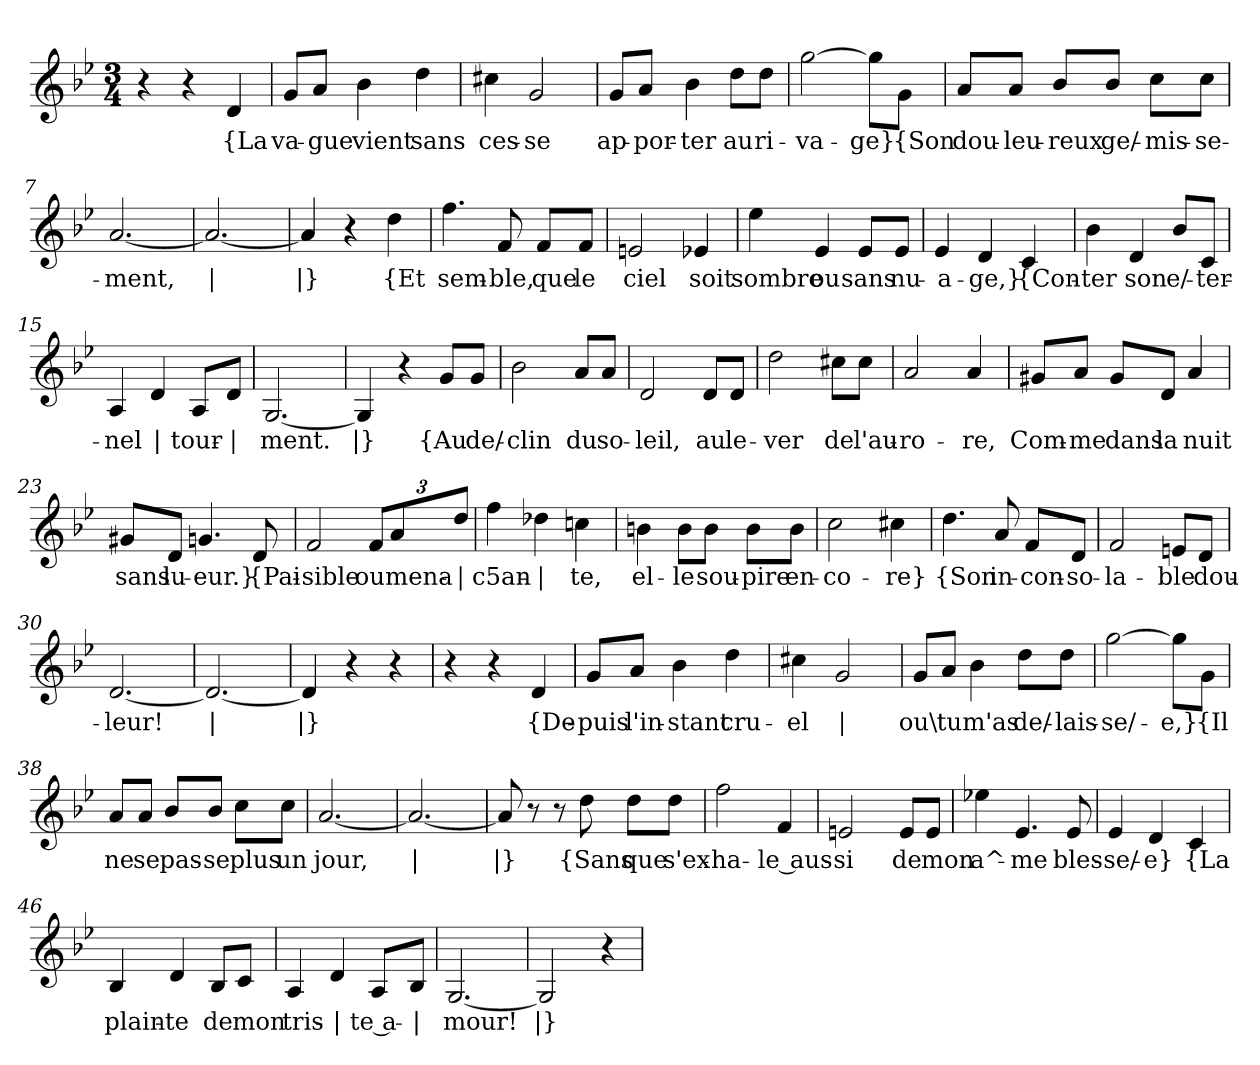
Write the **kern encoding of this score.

**kern	**text
*part1	*part1
*staff1	*staff1
*clefG2	*
*k[b-e-]	*
*M3/4	*
=1	=1
4r	.
4r	.
!	!LO:LY:b
4d/	{La
=2	=2
!	!LO:LY:b
8g/L	va-
!	!LO:LY:b
8a/J	-gue
!	!LO:LY:b
4b-\	vient
!	!LO:LY:b
4dd\	sans
=3	=3
!	!LO:LY:b
4cc#X\	ces-
!	!LO:LY:b
2g/	-se
=4	=4
!	!LO:LY:b
8g/L	ap-
!	!LO:LY:b
8a/J	-por-
!	!LO:LY:b
4b-\	-ter
!	!LO:LY:b
8dd\L	au
!	!LO:LY:b
8dd\J	ri-
=5	=5
!	!LO:LY:b
[2gg\	-va-
!	!LO:LY:b
8gg\L]	-ge}
!	!LO:LY:b
8g\J	{Son
!!LO:LB:g=z
=6	=6
!	!LO:LY:b
8a/L	dou-
!	!LO:LY:b
8a/J	-leu-
!	!LO:LY:b
8b-/L	-reux
!	!LO:LY:b
8b-/J	ge/-
!	!LO:LY:b
8cc\L	-mis-
!	!LO:LY:b
8cc\J	-se-
=7	=7
!	!LO:LY:b
[2.a/	-ment,
=8	=8
!	!LO:LY:b
2.a/_	|
=9	=9
!	!LO:LY:b
4a/]	|}
4r	.
!	!LO:LY:b
4dd\	{Et
=10	=10
!	!LO:LY:b
4.ff\	sem-
!	!LO:LY:b
8f/	-ble,
!	!LO:LY:b
8f/L	que
!	!LO:LY:b
8f/J	le
=11	=11
!	!LO:LY:b
2en/	ciel
!	!LO:LY:b
4e-X/	soit
=12	=12
!	!LO:LY:b
4ee-\	sombre
!	!LO:LY:b
4e-/	ou
!	!LO:LY:b
8e-/L	sans
!	!LO:LY:b
8e-/J	nu-
!!LO:LB:g=z
=13	=13
!	!LO:LY:b
4e-/	-a-
!	!LO:LY:b
4d/	-ge,}
!	!LO:LY:b
4c/	{Con-
=14	=14
!	!LO:LY:b
4b-\	-ter
!	!LO:LY:b
4d/	son
!	!LO:LY:b
8b-/L	e/-
!	!LO:LY:b
8c/J	-ter-
=15	=15
!	!LO:LY:b
4A/	-nel
!	!LO:LY:b
4d/	|
!	!LO:LY:b
8A/L	tour-
!	!LO:LY:b
8d/J	|
=16	=16
!	!LO:LY:b
[2.G/	-ment.
=17	=17
!	!LO:LY:b
4G/]	|}
4r	.
!	!LO:LY:b
8g/L	{Au
!	!LO:LY:b
8g/J	de/-
=18	=18
!	!LO:LY:b
2b-\	-clin
!	!LO:LY:b
8a/L	du
!	!LO:LY:b
8a/J	so-
=19	=19
!	!LO:LY:b
2d/	-leil,
!	!LO:LY:b
8d/L	au
!	!LO:LY:b
8d/J	le-
!!LO:LB:g=z
=20	=20
!	!LO:LY:b
2dd\	-ver
!	!LO:LY:b
8cc#X\L	de
!	!LO:LY:b
8cc#\J	l'au-
=21	=21
!	!LO:LY:b
2a/	-ro-
!	!LO:LY:b
4a/	-re,
=22	=22
!	!LO:LY:b
8g#X/L	Com-
!	!LO:LY:b
8a/J	-me
!	!LO:LY:b
8g#/L	dans
!	!LO:LY:b
8d/J	la
!	!LO:LY:b
4a/	nuit
=23	=23
!	!LO:LY:b
8g#X/L	sans
!	!LO:LY:b
8d/J	lu-
!	!LO:LY:b
4.gn/	-eur.}
!	!LO:LY:b
8d/	{Pai-
=24	=24
!	!LO:LY:b
2f/	-sible
*Xbrackettup	*
!	!LO:LY:b
12f/L	ou
!	!LO:LY:b
12a/	mena-
!	!LO:LY:b
12dd/J	|
=25	=25
!	!LO:LY:b
4ff\	-c5an-
!	!LO:LY:b
4dd-X\	|
!	!LO:LY:b
4ccn\	-te,
!!LO:LB:g=z
=26	=26
!	!LO:LY:b
4bn\	el-
!	!LO:LY:b
8b\L	-le
!	!LO:LY:b
8b\J	sou-
!	!LO:LY:b
8b\L	-pire
!	!LO:LY:b
8b\J	en-
=27	=27
!	!LO:LY:b
2cc\	-co-
!	!LO:LY:b
4cc#X\	-re}
=28	=28
!	!LO:LY:b
4.dd\	{Son
!	!LO:LY:b
8a/	in-
!	!LO:LY:b
8f/L	-con-
!	!LO:LY:b
8d/J	-so-
=29	=29
!	!LO:LY:b
2f/	-la-
!	!LO:LY:b
8en/L	-ble
!	!LO:LY:b
8d/J	dou-
=30	=30
!	!LO:LY:b
[2.d/	-leur!
=31	=31
!	!LO:LY:b
2.d/_	|
=32	=32
!	!LO:LY:b
4d/]	|}
4r	.
4r	.
=33	=33
4r	.
4r	.
!	!LO:LY:b
4d/	{De-
!!LO:LB:g=z
=34	=34
!	!LO:LY:b
8g/L	-puis
!	!LO:LY:b
8a/J	l'in-
!	!LO:LY:b
4b-\	-stant
!	!LO:LY:b
4dd\	cru-
=35	=35
!	!LO:LY:b
4cc#X\	-el
!	!LO:LY:b
2g/	|
=36	=36
!	!LO:LY:b
8g/L	ou\
!	!LO:LY:b
8a/J	tu
!	!LO:LY:b
4b-\	m'as
!	!LO:LY:b
8dd\L	de/-
!	!LO:LY:b
8dd\J	-lais-
=37	=37
!	!LO:LY:b
[2gg\	-se/-
!	!LO:LY:b
8gg\L]	-e,}
!	!LO:LY:b
8g\J	{Il
=38	=38
!	!LO:LY:b
8a/L	ne
!	!LO:LY:b
8a/J	se
!	!LO:LY:b
8b-/L	pas-
!	!LO:LY:b
8b-/J	-se
!	!LO:LY:b
8cc\L	plus
!	!LO:LY:b
8cc\J	un
=39	=39
!	!LO:LY:b
[2.a/	jour,
=40	=40
!	!LO:LY:b
2.a/_	|
!!LO:LB:g=z
=41	=41
!	!LO:LY:b
8a/]	|}
8r	.
8r	.
!	!LO:LY:b
8dd\	{Sans
!	!LO:LY:b
8dd\L	que
!	!LO:LY:b
8dd\J	s'ex-
=42	=42
!	!LO:LY:b
2ff\	-ha-
!	!LO:LY:b
4f/	-le aus-
=43	=43
!	!LO:LY:b
2en/	-si
!	!LO:LY:b
8e/L	de
!	!LO:LY:b
8e/J	mon
=44	=44
!	!LO:LY:b
4ee-X\	a^-
!	!LO:LY:b
4.e-/	-me
!	!LO:LY:b
8e-/	bles-
=45	=45
!	!LO:LY:b
4e-/	-se/-
!	!LO:LY:b
4d/	-e}
!	!LO:LY:b
4c/	{La
=46	=46
!	!LO:LY:b
4B-/	plain-
!	!LO:LY:b
4d/	-te
!	!LO:LY:b
8B-/L	de
!	!LO:LY:b
8c/J	mon
!!LO:LB:g=z
=47	=47
!	!LO:LY:b
4A/	tris-
!	!LO:LY:b
4d/	|
!	!LO:LY:b
8A/L	-te a-
!	!LO:LY:b
8B-/J	|
=48	=48
!	!LO:LY:b
[2.G/	-mour!
=49	=49
!	!LO:LY:b
2G/]	|}
4r	.
=	=
*-	*-
